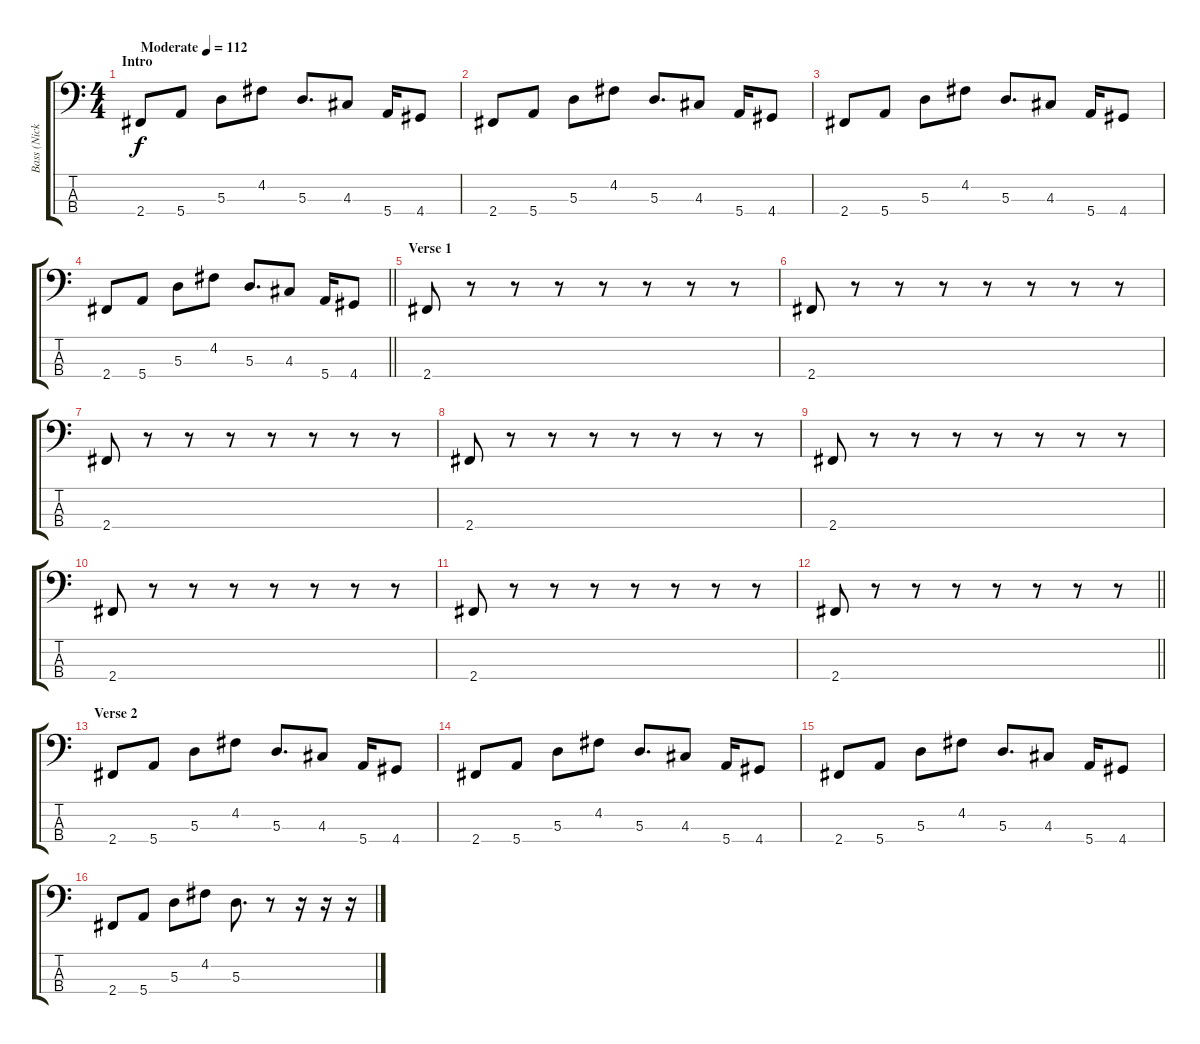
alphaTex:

\track ("Bass (Nick)" "Bass (Nick") {instrument electricbasspick}
\staff {score tabs}
\tuning (G2 D2 A1 E1) {hide}
\ts (4 4)
\section ("" "Intro")
\tempo (112 "Moderate")
\clef f4
\ks c
2.4.8{dy f instrument electricbasspick} 5.4.8 5.3.8 4.2.8 5.3.8{d} 4.3.8 5.4.16 4.4.8 |
2.4.8 5.4.8 5.3.8 4.2.8 5.3.8{d} 4.3.8 5.4.16 4.4.8 |
2.4.8 5.4.8 5.3.8 4.2.8 5.3.8{d} 4.3.8 5.4.16 4.4.8 |
\barLineRight lightlight
2.4.8 5.4.8 5.3.8 4.2.8 5.3.8{d} 4.3.8 5.4.16 4.4.8 |
\section ("" "Verse 1")
2.4.8 r.8 r.8 r.8 r.8 r.8 r.8 r.8 |
2.4.8 r.8 r.8 r.8 r.8 r.8 r.8 r.8 |
2.4.8 r.8 r.8 r.8 r.8 r.8 r.8 r.8 |
2.4.8 r.8 r.8 r.8 r.8 r.8 r.8 r.8 |
2.4.8 r.8 r.8 r.8 r.8 r.8 r.8 r.8 |
2.4.8 r.8 r.8 r.8 r.8 r.8 r.8 r.8 |
2.4.8 r.8 r.8 r.8 r.8 r.8 r.8 r.8 |
\barLineRight lightlight
2.4.8 r.8 r.8 r.8 r.8 r.8 r.8 r.8 |
\section ("" "Verse 2")
2.4.8 5.4.8 5.3.8 4.2.8 5.3.8{d} 4.3.8 5.4.16 4.4.8 |
2.4.8 5.4.8 5.3.8 4.2.8 5.3.8{d} 4.3.8 5.4.16 4.4.8 |
2.4.8 5.4.8 5.3.8 4.2.8 5.3.8{d} 4.3.8 5.4.16 4.4.8 |
2.4.8 5.4.8 5.3.8 4.2.8 5.3.8{d} r.8 r.16 r.16 r.16
